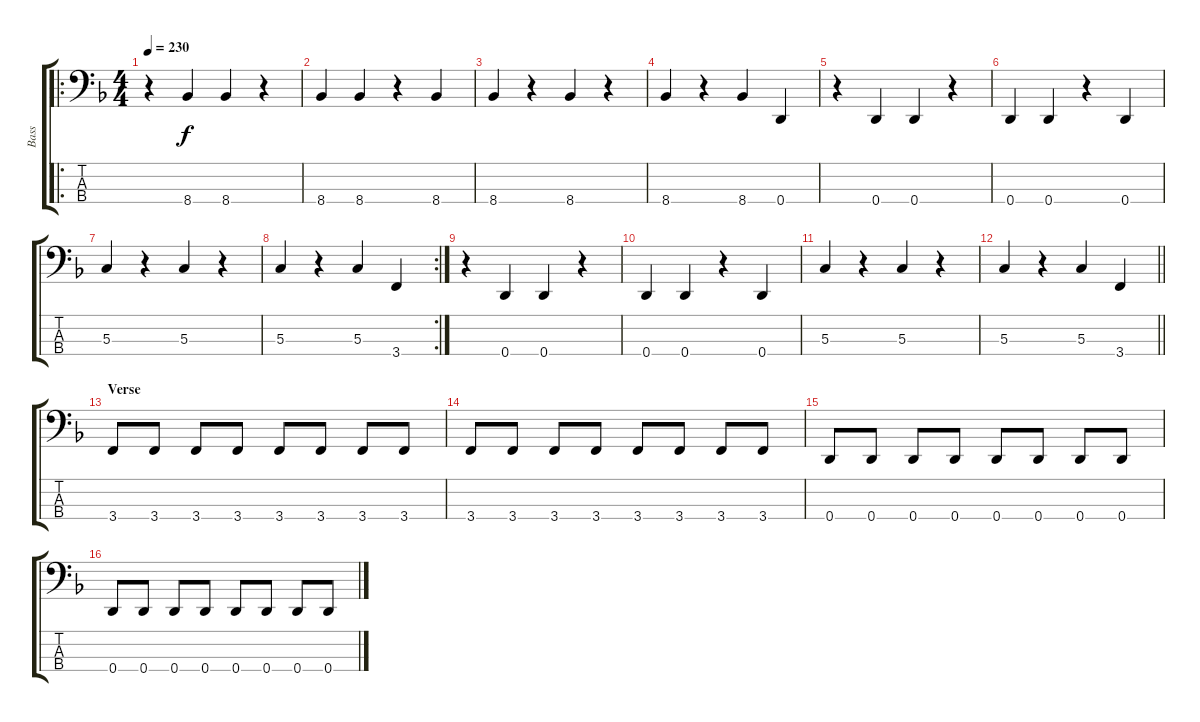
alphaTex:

\track ("Bass" "Bass") {instrument electricbasspick}
\staff {score tabs}
\tuning (F2 C2 G1 D1) {hide}
\ro
\ts (4 4)
\tempo 230
\clef f4
\ks f
r.4{dy f} 8.4.4 8.4.4 r.4 |
8.4.4 8.4.4 r.4 8.4.4 |
8.4.4 r.4 8.4.4 r.4 |
8.4.4 r.4 8.4.4 0.4.4 |
r.4 0.4.4 0.4.4 r.4 |
0.4.4 0.4.4 r.4 0.4.4 |
5.3.4 r.4 5.3.4 r.4 |
\rc 2
5.3.4 r.4 5.3.4 3.4.4 |
r.4 0.4.4 0.4.4 r.4 |
0.4.4 0.4.4 r.4 0.4.4 |
5.3.4 r.4 5.3.4 r.4 |
\barLineRight lightlight
5.3.4 r.4 5.3.4 3.4.4 |
\section ("" "Verse")
3.4.8 3.4.8 3.4.8 3.4.8 3.4.8 3.4.8 3.4.8 3.4.8 |
3.4.8 3.4.8 3.4.8 3.4.8 3.4.8 3.4.8 3.4.8 3.4.8 |
0.4.8 0.4.8 0.4.8 0.4.8 0.4.8 0.4.8 0.4.8 0.4.8 |
0.4.8 0.4.8 0.4.8 0.4.8 0.4.8 0.4.8 0.4.8 0.4.8
